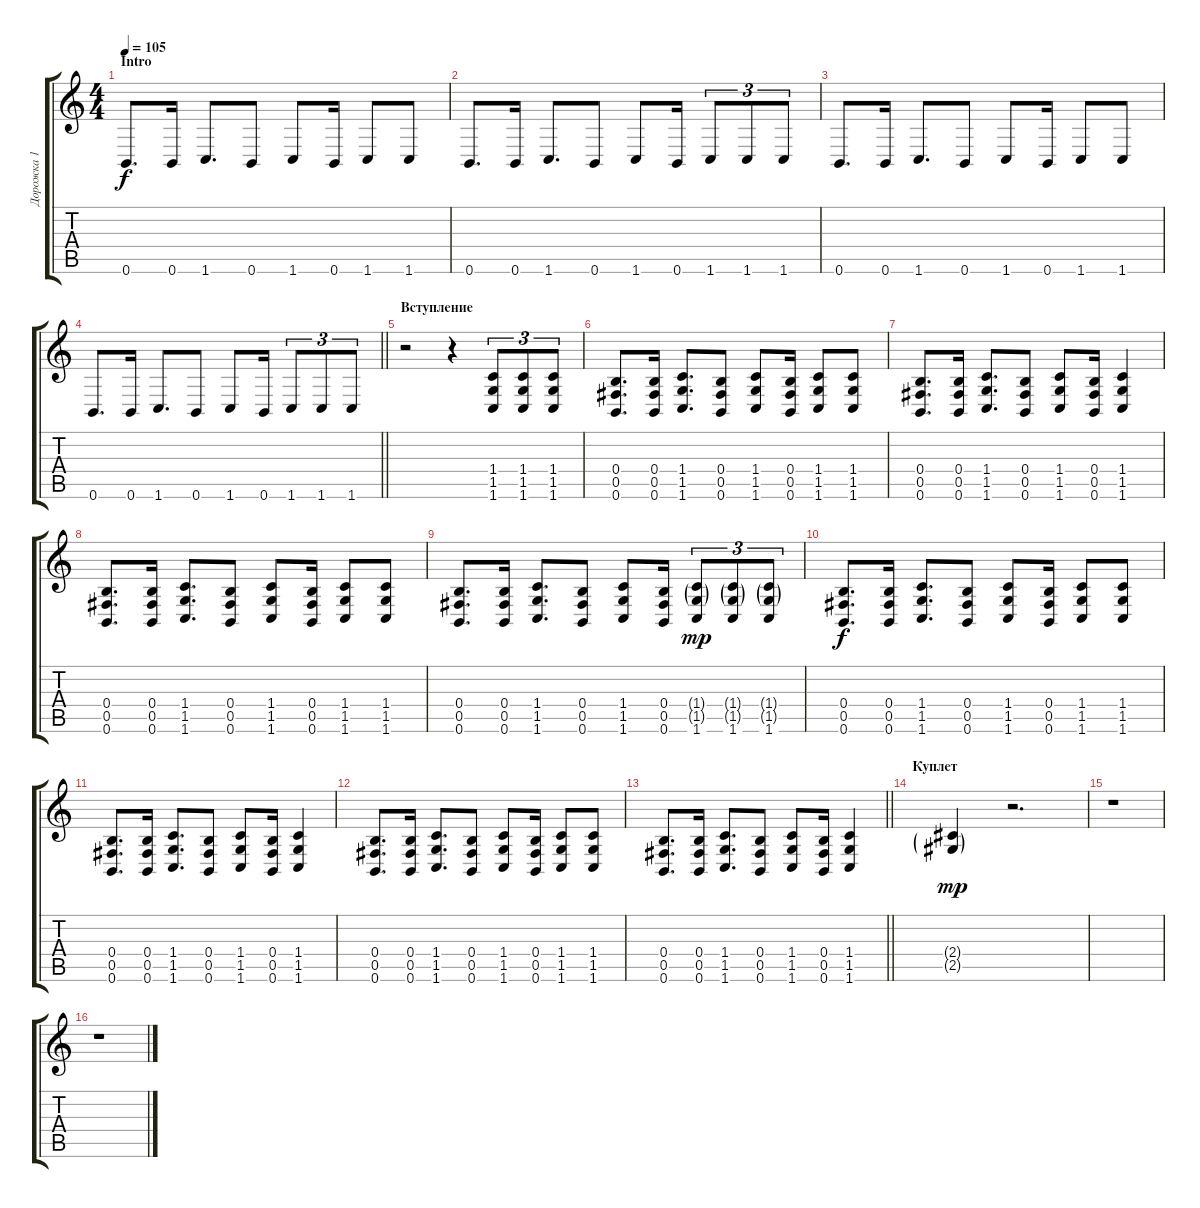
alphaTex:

\track ("Дорожка 1" "Дорожка 1") {instrument distortionguitar}
\staff {score tabs}
\tuning (Db4 Ab3 E3 B2 Gb2 B1) {hide}
\ts (4 4)
\section ("" "Intro")
\tempo 105
\clef g2
\ks c
0.6.8{d dy f instrument distortionguitar} 0.6.16 1.6.8{d} 0.6.8 1.6.8 0.6.16 1.6.8 1.6.8 |
0.6.8{d} 0.6.16 1.6.8{d} 0.6.8 1.6.8 0.6.16 1.6.8{tu (3 2)} 1.6.8{tu (3 2)} 1.6.8{tu (3 2)} |
0.6.8{d} 0.6.16 1.6.8{d} 0.6.8 1.6.8 0.6.16 1.6.8 1.6.8 |
\barLineRight lightlight
0.6.8{d} 0.6.16 1.6.8{d} 0.6.8 1.6.8 0.6.16 1.6.8{tu (3 2)} 1.6.8{tu (3 2)} 1.6.8{tu (3 2)} |
\section ("" "Вступление")
r.2 r.4 (1.4 1.5 1.6).8{tu (3 2)} (1.4 1.5 1.6).8{tu (3 2)} (1.4 1.5 1.6).8{tu (3 2)} |
(0.4 0.5 0.6).8{d} (0.4 0.5 0.6).16 (1.4 1.5 1.6).8{d} (0.4 0.5 0.6).8 (1.4 1.5 1.6).8 (0.4 0.5 0.6).16 (1.4 1.5 1.6).8 (1.4 1.5 1.6).8 |
(0.4 0.5 0.6).8{d} (0.4 0.5 0.6).16 (1.4 1.5 1.6).8{d} (0.4 0.5 0.6).8 (1.4 1.5 1.6).8 (0.4 0.5 0.6).16 (1.4 1.5 1.6).4 |
(0.4 0.5 0.6).8{d} (0.4 0.5 0.6).16 (1.4 1.5 1.6).8{d} (0.4 0.5 0.6).8 (1.4 1.5 1.6).8 (0.4 0.5 0.6).16 (1.4 1.5 1.6).8 (1.4 1.5 1.6).8 |
(0.4 0.5 0.6).8{d} (0.4 0.5 0.6).16 (1.4 1.5 1.6).8{d} (0.4 0.5 0.6).8 (1.4 1.5 1.6).8 (0.4 0.5 0.6).16 (1.4{g} 1.5{g} 1.6).8{tu (3 2) dy mp} (1.4{g} 1.5{g} 1.6).8{tu (3 2)} (1.4{g} 1.5{g} 1.6).8{tu (3 2)} |
(0.4 0.5 0.6).8{d dy f} (0.4 0.5 0.6).16 (1.4 1.5 1.6).8{d} (0.4 0.5 0.6).8 (1.4 1.5 1.6).8 (0.4 0.5 0.6).16 (1.4 1.5 1.6).8 (1.4 1.5 1.6).8 |
(0.4 0.5 0.6).8{d} (0.4 0.5 0.6).16 (1.4 1.5 1.6).8{d} (0.4 0.5 0.6).8 (1.4 1.5 1.6).8 (0.4 0.5 0.6).16 (1.4 1.5 1.6).4 |
(0.4 0.5 0.6).8{d} (0.4 0.5 0.6).16 (1.4 1.5 1.6).8{d} (0.4 0.5 0.6).8 (1.4 1.5 1.6).8 (0.4 0.5 0.6).16 (1.4 1.5 1.6).8 (1.4 1.5 1.6).8 |
\barLineRight lightlight
(0.4 0.5 0.6).8{d} (0.4 0.5 0.6).16 (1.4 1.5 1.6).8{d} (0.4 0.5 0.6).8 (1.4 1.5 1.6).8 (0.4 0.5 0.6).16 (1.4 1.5 1.6).4 |
\section ("" "Куплет")
(2.4{g} 2.5{g}).4{dy mp} r.2{d} |
r.1 |
r.1
